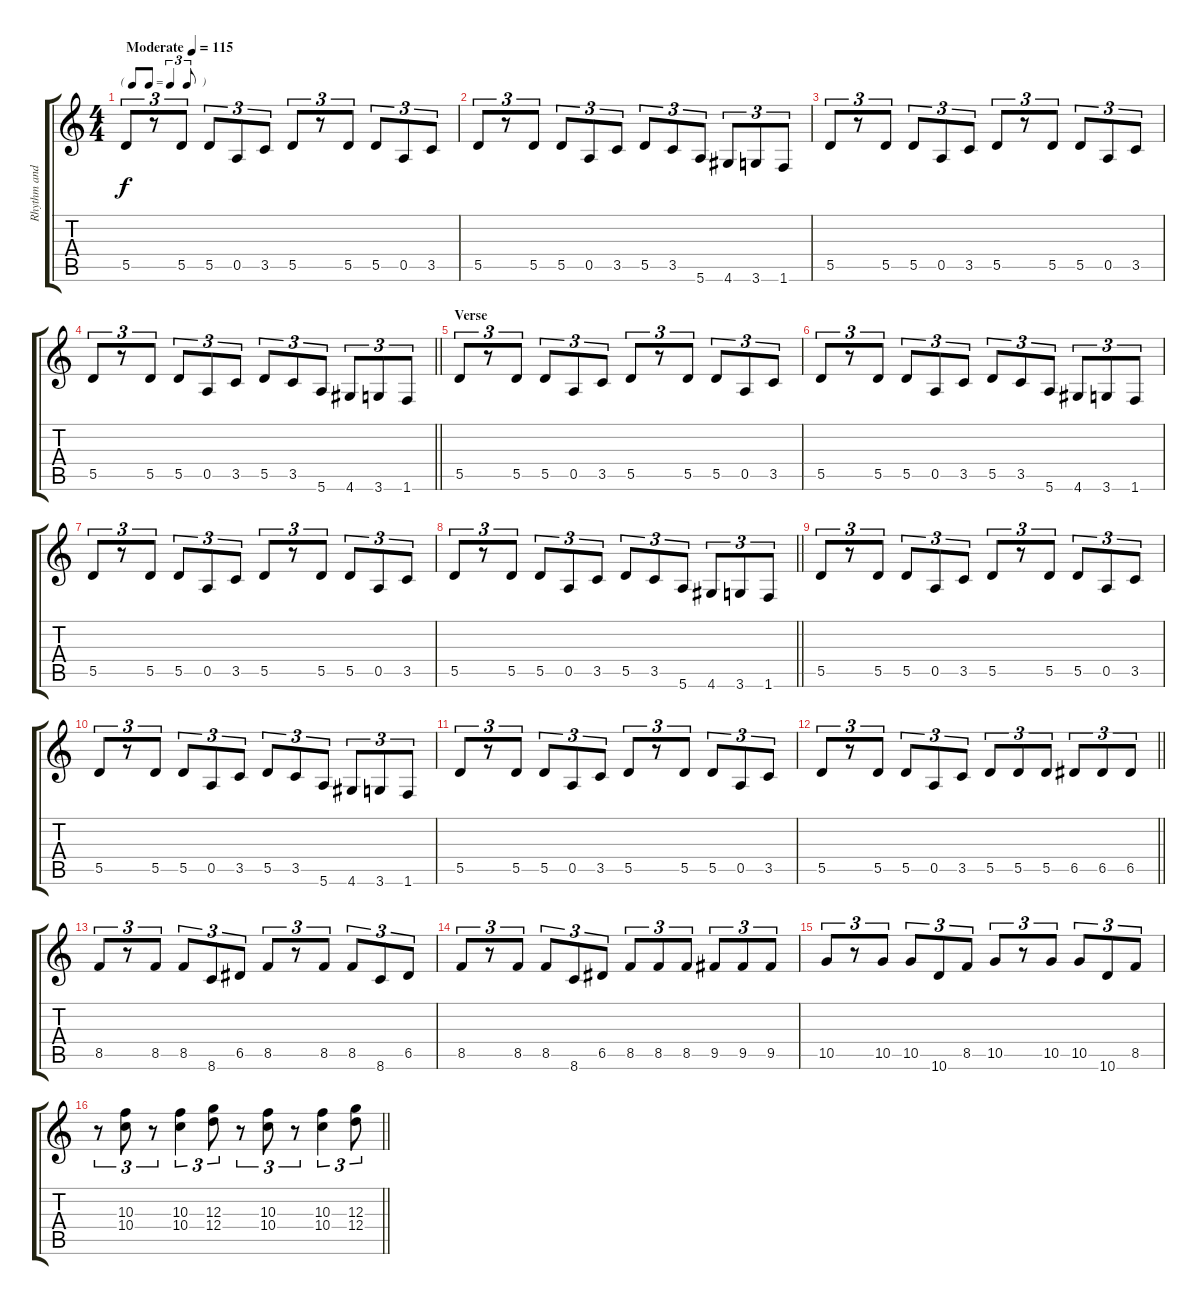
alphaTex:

\track ("Rhythm and Lead guitar" "Rhythm and") {instrument overdrivenguitar}
\staff {score tabs}
\tuning (E4 B3 G3 D3 A2 E2) {hide}
\ts (4 4)
\tf triplet8th
\tempo (115 "Moderate")
\clef g2
\ks c
5.5.8{tu (3 2) dy f instrument overdrivenguitar} r.8{tu (3 2)} 5.5.8{tu (3 2)} 5.5.8{tu (3 2)} 0.5.8{tu (3 2)} 3.5.8{tu (3 2)} 5.5.8{tu (3 2)} r.8{tu (3 2)} 5.5.8{tu (3 2)} 5.5.8{tu (3 2)} 0.5.8{tu (3 2)} 3.5.8{tu (3 2)} |
5.5.8{tu (3 2)} r.8{tu (3 2)} 5.5.8{tu (3 2)} 5.5.8{tu (3 2)} 0.5.8{tu (3 2)} 3.5.8{tu (3 2)} 5.5.8{tu (3 2)} 3.5.8{tu (3 2)} 5.6.8{tu (3 2)} 4.6.8{tu (3 2)} 3.6.8{tu (3 2)} 1.6.8{tu (3 2)} |
5.5.8{tu (3 2)} r.8{tu (3 2)} 5.5.8{tu (3 2)} 5.5.8{tu (3 2)} 0.5.8{tu (3 2)} 3.5.8{tu (3 2)} 5.5.8{tu (3 2)} r.8{tu (3 2)} 5.5.8{tu (3 2)} 5.5.8{tu (3 2)} 0.5.8{tu (3 2)} 3.5.8{tu (3 2)} |
\barLineRight lightlight
5.5.8{tu (3 2)} r.8{tu (3 2)} 5.5.8{tu (3 2)} 5.5.8{tu (3 2)} 0.5.8{tu (3 2)} 3.5.8{tu (3 2)} 5.5.8{tu (3 2)} 3.5.8{tu (3 2)} 5.6.8{tu (3 2)} 4.6.8{tu (3 2)} 3.6.8{tu (3 2)} 1.6.8{tu (3 2)} |
\section ("" "Verse")
5.5.8{tu (3 2)} r.8{tu (3 2)} 5.5.8{tu (3 2)} 5.5.8{tu (3 2)} 0.5.8{tu (3 2)} 3.5.8{tu (3 2)} 5.5.8{tu (3 2)} r.8{tu (3 2)} 5.5.8{tu (3 2)} 5.5.8{tu (3 2)} 0.5.8{tu (3 2)} 3.5.8{tu (3 2)} |
5.5.8{tu (3 2)} r.8{tu (3 2)} 5.5.8{tu (3 2)} 5.5.8{tu (3 2)} 0.5.8{tu (3 2)} 3.5.8{tu (3 2)} 5.5.8{tu (3 2)} 3.5.8{tu (3 2)} 5.6.8{tu (3 2)} 4.6.8{tu (3 2)} 3.6.8{tu (3 2)} 1.6.8{tu (3 2)} |
5.5.8{tu (3 2)} r.8{tu (3 2)} 5.5.8{tu (3 2)} 5.5.8{tu (3 2)} 0.5.8{tu (3 2)} 3.5.8{tu (3 2)} 5.5.8{tu (3 2)} r.8{tu (3 2)} 5.5.8{tu (3 2)} 5.5.8{tu (3 2)} 0.5.8{tu (3 2)} 3.5.8{tu (3 2)} |
\barLineRight lightlight
5.5.8{tu (3 2)} r.8{tu (3 2)} 5.5.8{tu (3 2)} 5.5.8{tu (3 2)} 0.5.8{tu (3 2)} 3.5.8{tu (3 2)} 5.5.8{tu (3 2)} 3.5.8{tu (3 2)} 5.6.8{tu (3 2)} 4.6.8{tu (3 2)} 3.6.8{tu (3 2)} 1.6.8{tu (3 2)} |
5.5.8{tu (3 2)} r.8{tu (3 2)} 5.5.8{tu (3 2)} 5.5.8{tu (3 2)} 0.5.8{tu (3 2)} 3.5.8{tu (3 2)} 5.5.8{tu (3 2)} r.8{tu (3 2)} 5.5.8{tu (3 2)} 5.5.8{tu (3 2)} 0.5.8{tu (3 2)} 3.5.8{tu (3 2)} |
5.5.8{tu (3 2)} r.8{tu (3 2)} 5.5.8{tu (3 2)} 5.5.8{tu (3 2)} 0.5.8{tu (3 2)} 3.5.8{tu (3 2)} 5.5.8{tu (3 2)} 3.5.8{tu (3 2)} 5.6.8{tu (3 2)} 4.6.8{tu (3 2)} 3.6.8{tu (3 2)} 1.6.8{tu (3 2)} |
5.5.8{tu (3 2)} r.8{tu (3 2)} 5.5.8{tu (3 2)} 5.5.8{tu (3 2)} 0.5.8{tu (3 2)} 3.5.8{tu (3 2)} 5.5.8{tu (3 2)} r.8{tu (3 2)} 5.5.8{tu (3 2)} 5.5.8{tu (3 2)} 0.5.8{tu (3 2)} 3.5.8{tu (3 2)} |
\barLineRight lightlight
5.5.8{tu (3 2)} r.8{tu (3 2)} 5.5.8{tu (3 2)} 5.5.8{tu (3 2)} 0.5.8{tu (3 2)} 3.5.8{tu (3 2)} 5.5.8{tu (3 2)} 5.5.8{tu (3 2)} 5.5.8{tu (3 2)} 6.5.8{tu (3 2)} 6.5.8{tu (3 2)} 6.5.8{tu (3 2)} |
8.5.8{tu (3 2)} r.8{tu (3 2)} 8.5.8{tu (3 2)} 8.5.8{tu (3 2)} 8.6.8{tu (3 2)} 6.5.8{tu (3 2)} 8.5.8{tu (3 2)} r.8{tu (3 2)} 8.5.8{tu (3 2)} 8.5.8{tu (3 2)} 8.6.8{tu (3 2)} 6.5.8{tu (3 2)} |
8.5.8{tu (3 2)} r.8{tu (3 2)} 8.5.8{tu (3 2)} 8.5.8{tu (3 2)} 8.6.8{tu (3 2)} 6.5.8{tu (3 2)} 8.5.8{tu (3 2)} 8.5.8{tu (3 2)} 8.5.8{tu (3 2)} 9.5.8{tu (3 2)} 9.5.8{tu (3 2)} 9.5.8{tu (3 2)} |
10.5.8{tu (3 2)} r.8{tu (3 2)} 10.5.8{tu (3 2)} 10.5.8{tu (3 2)} 10.6.8{tu (3 2)} 8.5.8{tu (3 2)} 10.5.8{tu (3 2)} r.8{tu (3 2)} 10.5.8{tu (3 2)} 10.5.8{tu (3 2)} 10.6.8{tu (3 2)} 8.5.8{tu (3 2)} |
\barLineRight lightlight
r.8{tu (3 2)} (10.3 10.4).8{tu (3 2)} r.8{tu (3 2)} (10.3 10.4).4{tu (3 2)} (12.3 12.4).8{tu (3 2)} r.8{tu (3 2)} (10.3 10.4).8{tu (3 2)} r.8{tu (3 2)} (10.3 10.4).4{tu (3 2)} (12.3 12.4).8{tu (3 2)}
